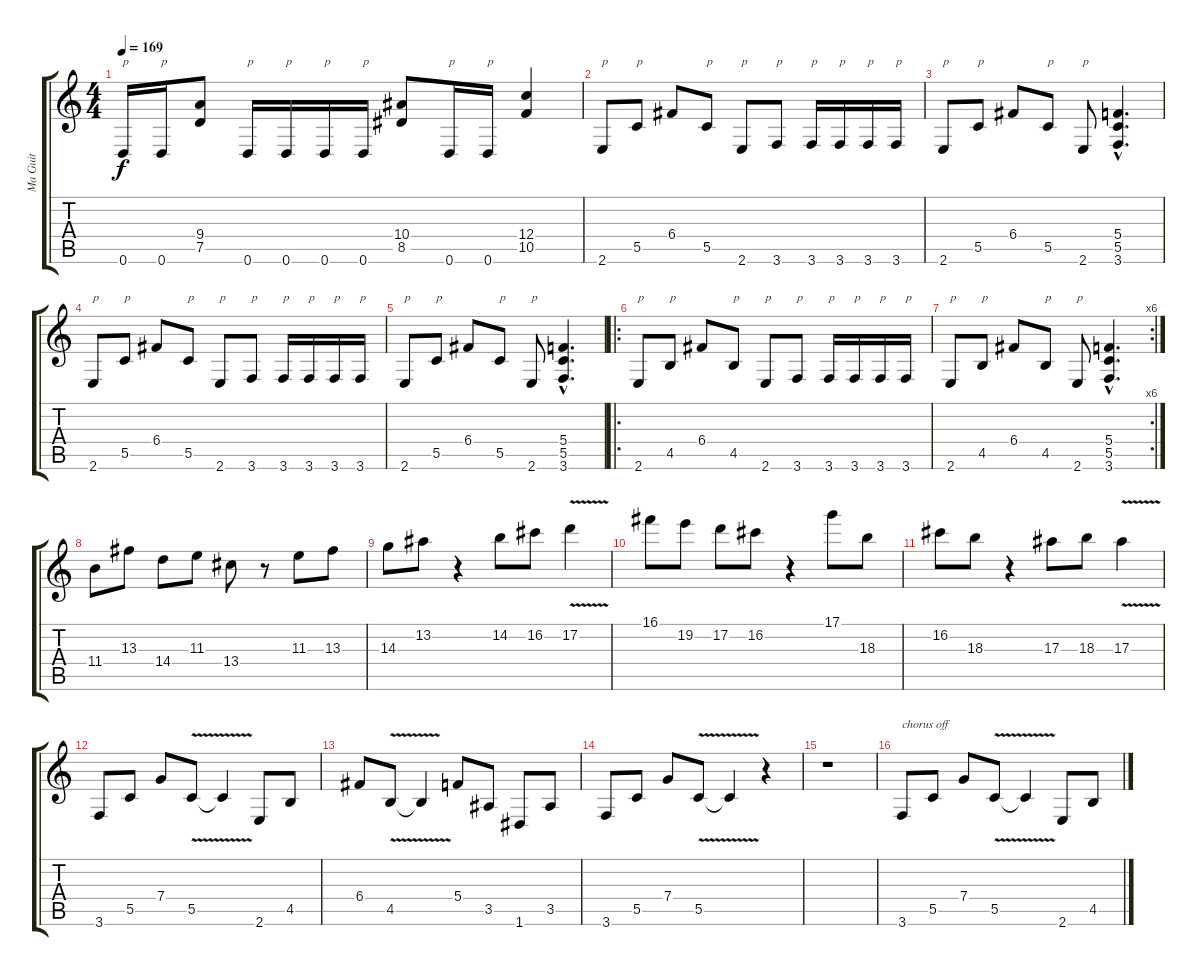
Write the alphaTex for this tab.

\track ("Ma Guit" "Ma Guit") {instrument acousticguitarnylon}
\staff {score tabs}
\tuning (D4 A3 F3 C3 G2 D2) {hide}
\ts (4 4)
\tempo 169
\clef g2
\ks c
0.6.16{txt "p" dy f} 0.6.16{txt "p"} (9.4 7.5).8 0.6.16{txt "p"} 0.6.16{txt "p"} 0.6.16{txt "p"} 0.6.16{txt "p"} (10.4 8.5).8 0.6.16{txt "p"} 0.6.16{txt "p"} (12.4 10.5).4 |
2.6.8{txt "p"} 5.5.8{txt "p"} 6.4.8 5.5.8{txt "p"} 2.6.8{txt "p"} 3.6.8{txt "p"} 3.6.16{txt "p"} 3.6.16{txt "p"} 3.6.16{txt "p"} 3.6.16{txt "p"} |
2.6.8{txt "p"} 5.5.8{txt "p"} 6.4.8 5.5.8{txt "p"} 2.6.8{txt "p"} (5.4{hac} 5.5{hac} 3.6{hac}).4{d} |
2.6.8{txt "p"} 5.5.8{txt "p"} 6.4.8 5.5.8{txt "p"} 2.6.8{txt "p"} 3.6.8{txt "p"} 3.6.16{txt "p"} 3.6.16{txt "p"} 3.6.16{txt "p"} 3.6.16{txt "p"} |
2.6.8{txt "p"} 5.5.8{txt "p"} 6.4.8 5.5.8{txt "p"} 2.6.8{txt "p"} (5.4{hac} 5.5{hac} 3.6{hac}).4{d} |
\ro
2.6.8{txt "p"} 4.5.8{txt "p"} 6.4.8 4.5.8{txt "p"} 2.6.8{txt "p"} 3.6.8{txt "p"} 3.6.16{txt "p"} 3.6.16{txt "p"} 3.6.16{txt "p"} 3.6.16{txt "p"} |
\rc 6
2.6.8{txt "p"} 4.5.8{txt "p"} 6.4.8 4.5.8{txt "p"} 2.6.8{txt "p"} (5.4{hac} 5.5{hac} 3.6{hac}).4{d} |
11.4.8 13.3.8 14.4.8 11.3.8 13.4.8 r.8 11.3.8 13.3.8 |
14.3.8 13.2.8 r.4 14.2.8 16.2.8 17.2{v}.4 |
16.1.8 19.2.8 17.2.8 16.2.8 r.4 17.1.8 18.3.8 |
16.2.8 18.3.8 r.4 17.3.8 18.3.8 17.3{v}.4 |
3.6.8 5.5.8 7.4.8 5.5{v}.8 5.5{t}.4 2.6.8 4.5.8 |
6.4.8 4.5{v}.8 4.5{t}.4 5.4.8 3.5.8 1.6.8 3.5.8 |
3.6.8 5.5.8 7.4.8 5.5{v}.8 5.5{t}.4 r.4 |
r.1 |
3.6.8{txt "chorus off"} 5.5.8 7.4.8 5.5{v}.8 5.5{t}.4 2.6.8 4.5.8
